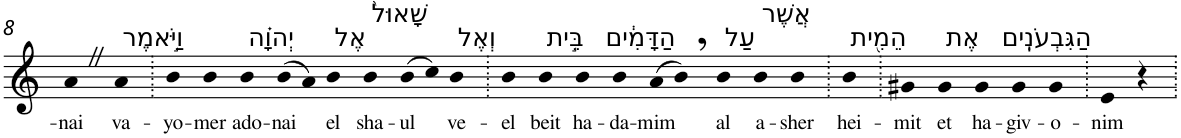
**kern	**text
*part1	*part1
*staff1	*staff1
*I"Piano	*
*I'Pno	*
!!LO:PB:g=z
*clefG2	*
*k[]	*
=8	=8
!	!LO:LY:b
4aZ	-nai
!LO:TX:a:t=וַיֹּ֣אמֶר	!
!	!LO:LY:b
4a	va-
=9.	=9.
!	!LO:LY:b
4b	-yo-
!	!LO:LY:b
4b	-mer
!LO:TX:a:t=יְהוָ֗ה	!
!	!LO:LY:b
4b	ado-
!	!LO:LY:b
(>8b	-nai
8a)	.
!LO:TX:a:t=אֶל	!
!	!LO:LY:b
4b	el
!LO:TX:a:t=שָׁאוּל֙	!
!	!LO:LY:b
4b	sha-
!	!LO:LY:b
(>8b	-ul
8cc)	.
!LO:TX:a:t=וְאֶל	!
!	!LO:LY:b
4b	ve-
=10.	=10.
!	!LO:LY:b
4b	-el
!LO:TX:a:t=בֵּ֣ית	!
!	!LO:LY:b
4b	beit
!LO:TX:a:t=הַדָּמִ֔ים	!
!	!LO:LY:b
4b	ha-
!	!LO:LY:b
4b	-da-
!	!LO:LY:b
(>8a	-mim
8b,)	.
!LO:TX:a:t=עַל	!
!	!LO:LY:b
4b	al
!LO:TX:a:t=אֲשֶׁר	!
!	!LO:LY:b
4b	a-
!	!LO:LY:b
4b	-sher
=11.	=11.
!LO:TX:a:t=הֵמִ֖ית	!
!	!LO:LY:b
4b	hei-
=12.	=12.
!	!LO:LY:b
4g#X	-mit
!LO:TX:a:t=אֶת	!
!	!LO:LY:b
4g#	et
!LO:TX:a:t=הַגִּבְעֹנִֽים	!
!	!LO:LY:b
4g#	ha-
!	!LO:LY:b
4g#	-giv-
!	!LO:LY:b
4g#	-o-
=13.	=13.
!	!LO:LY:b
4e	-nim
4r	.
=.	=.
*-	*-
